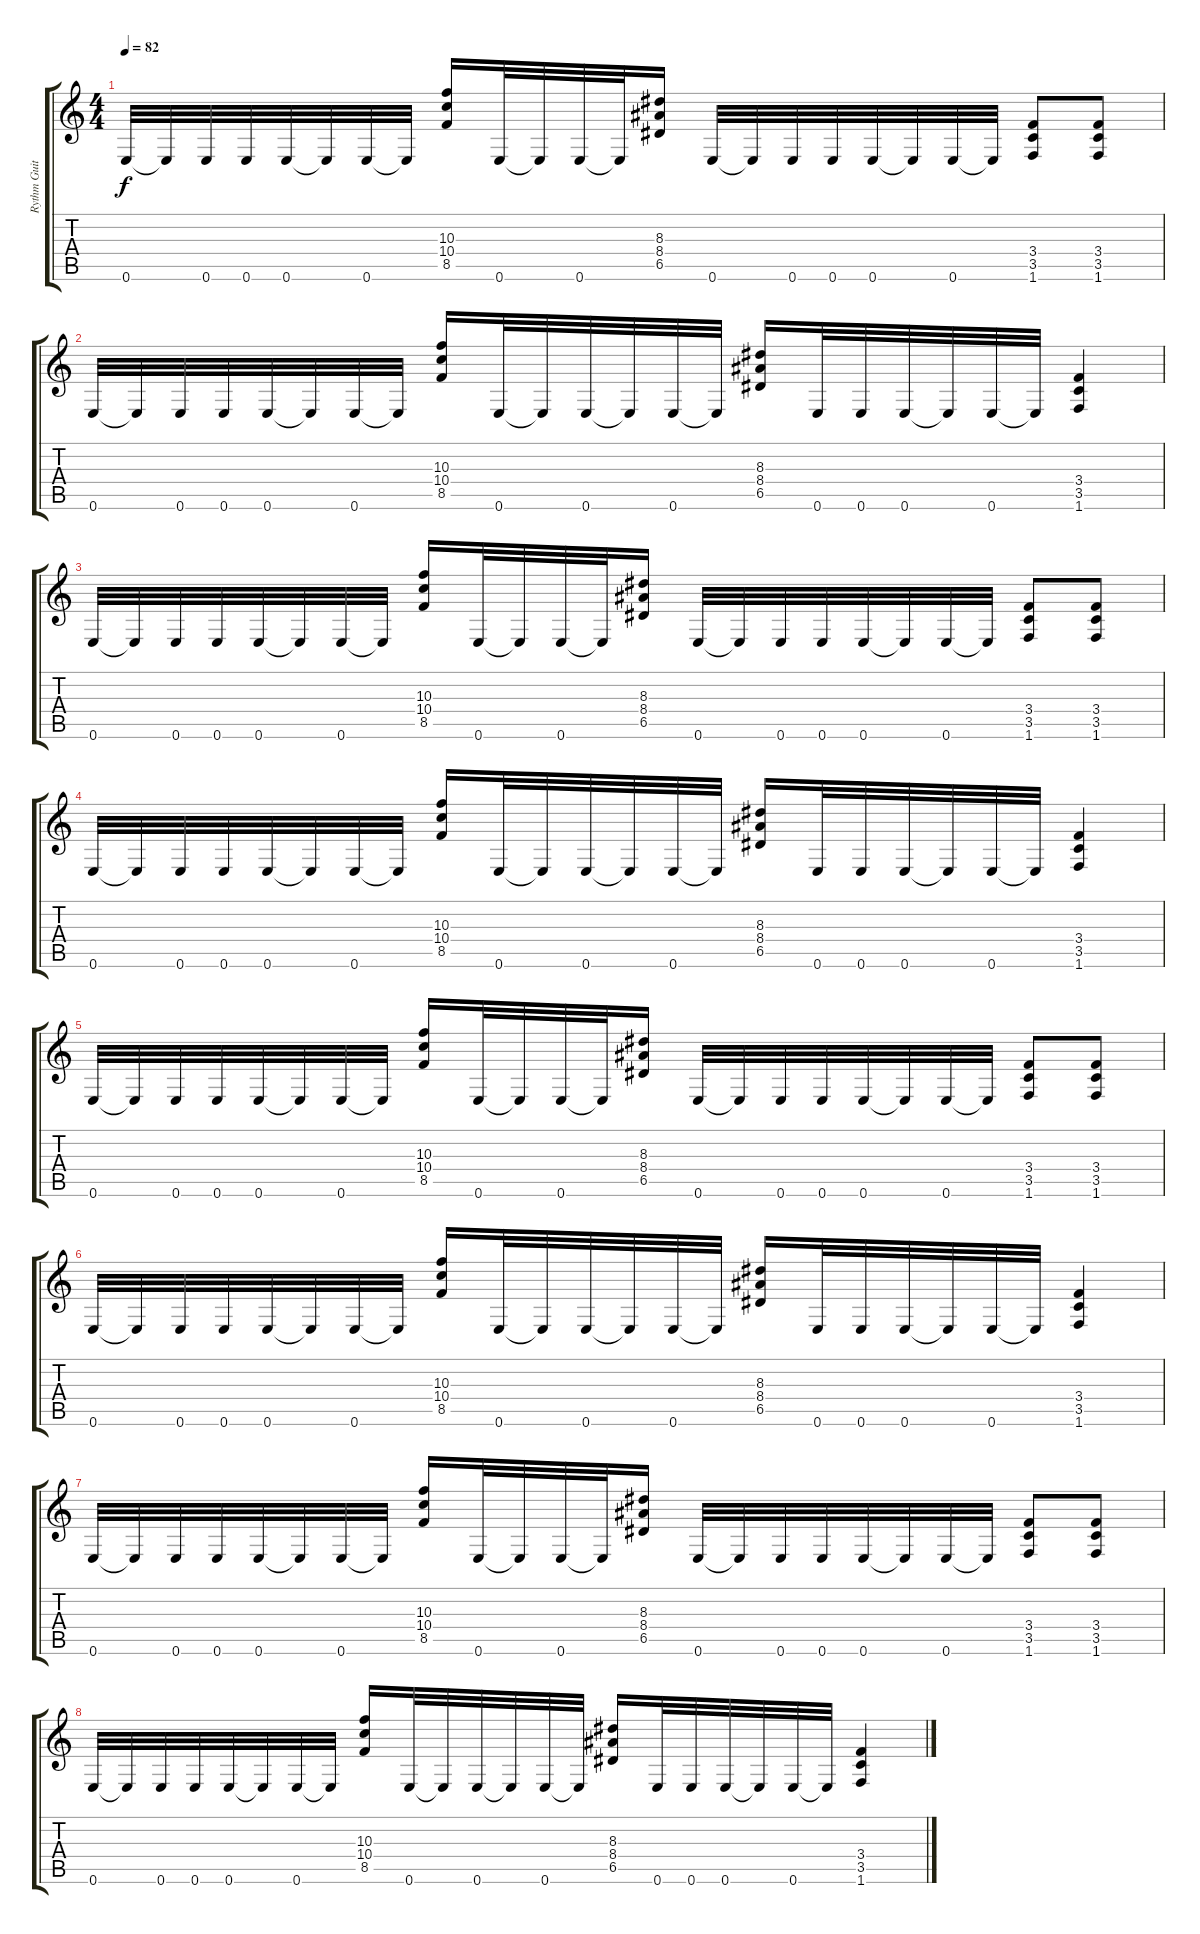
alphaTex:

\track ("Rythm Guitar" "Rythm Guit") {instrument overdrivenguitar}
\staff {score tabs}
\tuning (E4 B3 G3 D3 A2 E2) {hide}
\ts (4 4)
\tempo 82
\clef g2
\ks c
0.6.32{dy f} 0.6{t}.32 0.6.32 0.6.32 0.6.32 0.6{t}.32 0.6.32 0.6{t}.32 (10.3 10.4 8.5).16 0.6.32 0.6{t}.32 0.6.32 0.6{t}.32 (8.3 8.4 6.5).16 0.6.32 0.6{t}.32 0.6.32 0.6.32 0.6.32 0.6{t}.32 0.6.32 0.6{t}.32 (3.4 3.5 1.6).8 (3.4 3.5 1.6).8 |
0.6.32 0.6{t}.32 0.6.32 0.6.32 0.6.32 0.6{t}.32 0.6.32 0.6{t}.32 (10.3 10.4 8.5).16 0.6.32 0.6{t}.32 0.6.32 0.6{t}.32 0.6.32 0.6{t}.32 (8.3 8.4 6.5).16 0.6.32 0.6.32 0.6.32 0.6{t}.32 0.6.32 0.6{t}.32 (3.4 3.5 1.6).4 |
0.6.32 0.6{t}.32 0.6.32 0.6.32 0.6.32 0.6{t}.32 0.6.32 0.6{t}.32 (10.3 10.4 8.5).16 0.6.32 0.6{t}.32 0.6.32 0.6{t}.32 (8.3 8.4 6.5).16 0.6.32 0.6{t}.32 0.6.32 0.6.32 0.6.32 0.6{t}.32 0.6.32 0.6{t}.32 (3.4 3.5 1.6).8 (3.4 3.5 1.6).8 |
0.6.32 0.6{t}.32 0.6.32 0.6.32 0.6.32 0.6{t}.32 0.6.32 0.6{t}.32 (10.3 10.4 8.5).16 0.6.32 0.6{t}.32 0.6.32 0.6{t}.32 0.6.32 0.6{t}.32 (8.3 8.4 6.5).16 0.6.32 0.6.32 0.6.32 0.6{t}.32 0.6.32 0.6{t}.32 (3.4 3.5 1.6).4 |
0.6.32 0.6{t}.32 0.6.32 0.6.32 0.6.32 0.6{t}.32 0.6.32 0.6{t}.32 (10.3 10.4 8.5).16 0.6.32 0.6{t}.32 0.6.32 0.6{t}.32 (8.3 8.4 6.5).16 0.6.32 0.6{t}.32 0.6.32 0.6.32 0.6.32 0.6{t}.32 0.6.32 0.6{t}.32 (3.4 3.5 1.6).8 (3.4 3.5 1.6).8 |
0.6.32 0.6{t}.32 0.6.32 0.6.32 0.6.32 0.6{t}.32 0.6.32 0.6{t}.32 (10.3 10.4 8.5).16 0.6.32 0.6{t}.32 0.6.32 0.6{t}.32 0.6.32 0.6{t}.32 (8.3 8.4 6.5).16 0.6.32 0.6.32 0.6.32 0.6{t}.32 0.6.32 0.6{t}.32 (3.4 3.5 1.6).4 |
0.6.32 0.6{t}.32 0.6.32 0.6.32 0.6.32 0.6{t}.32 0.6.32 0.6{t}.32 (10.3 10.4 8.5).16 0.6.32 0.6{t}.32 0.6.32 0.6{t}.32 (8.3 8.4 6.5).16 0.6.32 0.6{t}.32 0.6.32 0.6.32 0.6.32 0.6{t}.32 0.6.32 0.6{t}.32 (3.4 3.5 1.6).8 (3.4 3.5 1.6).8 |
0.6.32 0.6{t}.32 0.6.32 0.6.32 0.6.32 0.6{t}.32 0.6.32 0.6{t}.32 (10.3 10.4 8.5).16 0.6.32 0.6{t}.32 0.6.32 0.6{t}.32 0.6.32 0.6{t}.32 (8.3 8.4 6.5).16 0.6.32 0.6.32 0.6.32 0.6{t}.32 0.6.32 0.6{t}.32 (3.4 3.5 1.6).4
